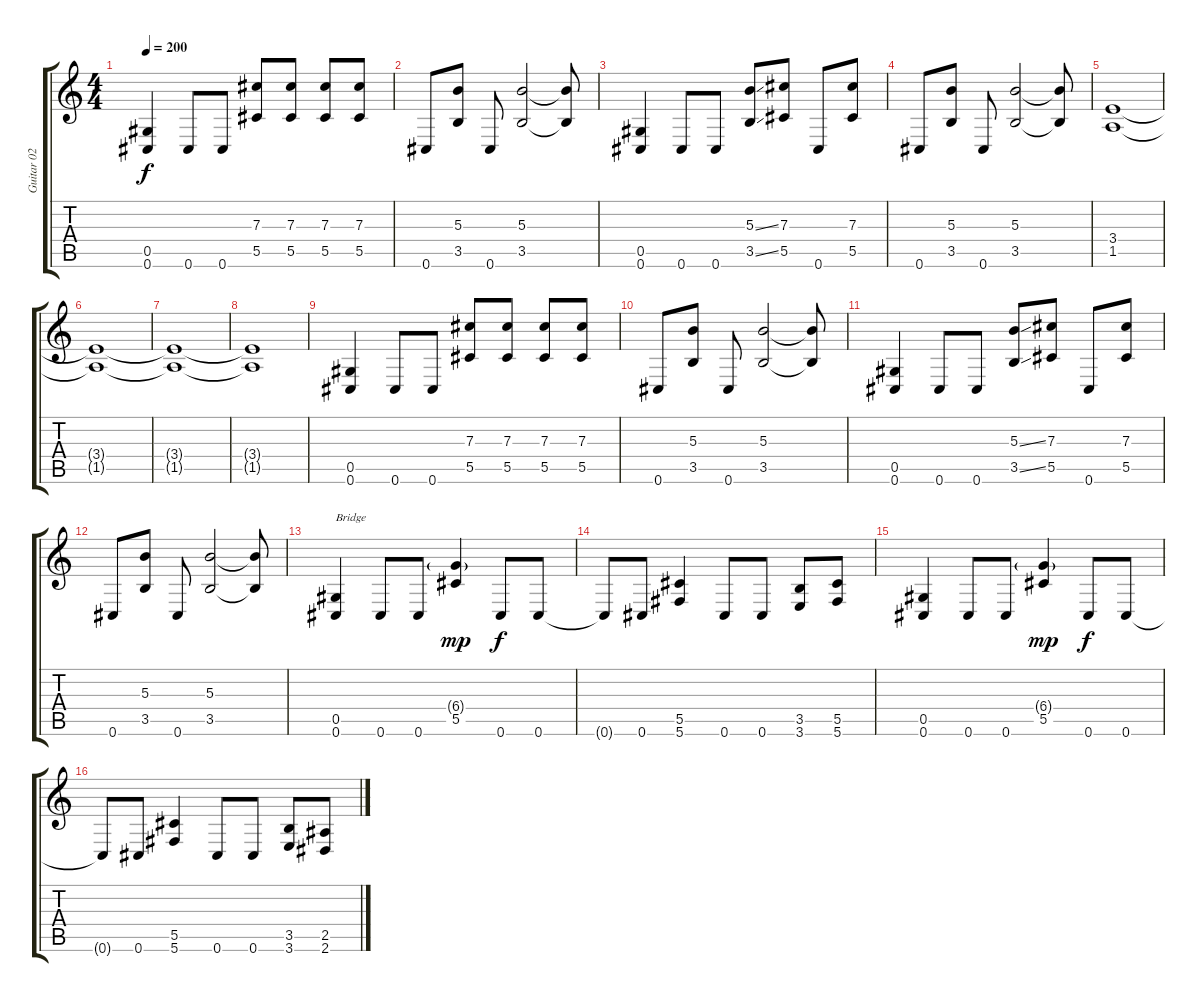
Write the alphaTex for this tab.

\track ("Guitar 02" "Guitar 02") {instrument distortionguitar}
\staff {score tabs}
\tuning (Eb4 Bb3 Gb3 Db3 Ab2 Db2) {hide}
\ts (4 4)
\tempo 200
\clef g2
\ks c
(0.5 0.6).4{dy f} 0.6.8 0.6.8 (7.3 5.5).8 (7.3 5.5).8 (7.3 5.5).8 (7.3 5.5).8 |
0.6.8 (5.3 3.5).8 0.6.8 (5.3 3.5).2 (5.3{t} 3.5{t}).8 |
(0.5 0.6).4 0.6.8 0.6.8 (5.3{ss} 3.5{ss}).8 (7.3 5.5).8 0.6.8 (7.3 5.5).8 |
0.6.8 (5.3 3.5).8 0.6.8 (5.3 3.5).2 (5.3{t} 3.5{t}).8 |
(3.4 1.5).1 |
(3.4{t} 1.5{t}).1 |
(3.4{t} 1.5{t}).1 |
(3.4{t} 1.5{t}).1 |
(0.5 0.6).4 0.6.8 0.6.8 (7.3 5.5).8 (7.3 5.5).8 (7.3 5.5).8 (7.3 5.5).8 |
0.6.8 (5.3 3.5).8 0.6.8 (5.3 3.5).2 (5.3{t} 3.5{t}).8 |
(0.5 0.6).4 0.6.8 0.6.8 (5.3{ss} 3.5{ss}).8 (7.3 5.5).8 0.6.8 (7.3 5.5).8 |
0.6.8 (5.3 3.5).8 0.6.8 (5.3 3.5).2 (5.3{t} 3.5{t}).8 |
(0.5 0.6).4{txt "Bridge"} 0.6.8 0.6.8 (6.4{g} 5.5).4{dy mp} 0.6.8{dy f} 0.6.8 |
0.6{t}.8 0.6.8 (5.5 5.6).4 0.6.8 0.6.8 (3.5 3.6).8 (5.5 5.6).8 |
(0.5 0.6).4 0.6.8 0.6.8 (6.4{g} 5.5).4{dy mp} 0.6.8{dy f} 0.6.8 |
0.6{t}.8 0.6.8 (5.5 5.6).4 0.6.8 0.6.8 (3.5 3.6).8 (2.5 2.6).8
